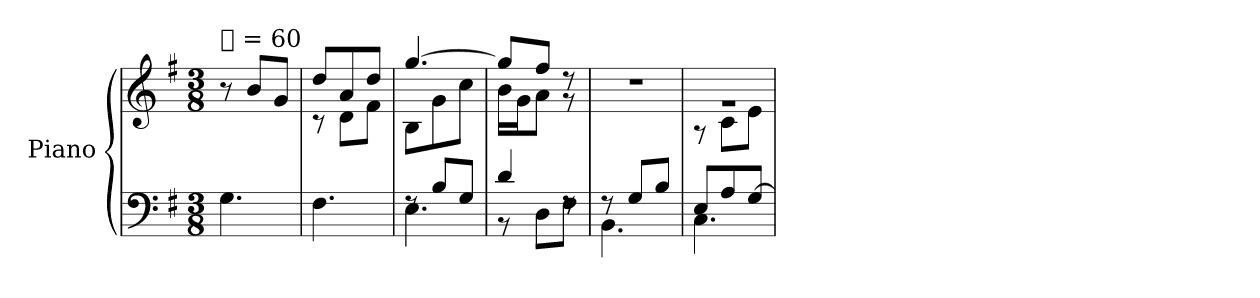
**kern	**kern
*part1	*part1
*staff2	*staff1
*I"Piano	*
*I'Pno	*
!!LO:PB:g=z
*clefF4	*clefG2
*k[f#]	*k[f#]
*M3/8	*M3/8
=1	=1
!	!LO:TX:a:t=𝅘𝅥 = 60
4.G\	8r
.	8b/L
.	8g/J
=2	=2
*	*^
4.F#\	8dd/L	8r
.	8a/	8d\L
.	8dd/J	8f#\J
=3	=3	=3
*^	*	*
8rF	4.E\	[4.gg/	8B\L
8B/L	.	.	8g\
8G/J	.	.	8cc\J
=4	=4	=4	=4
4d/	8r	8gg/L]	16b\LL
.	.	.	16g\J
.	8D\L	8ff#/J	8a\J
8rF	8F#\J	8rdd	8r
*	*	*v	*v
=5	=5	=5
8rF	4.BB\	4.r
8G/L	.	.
8B/J	.	.
=6	=6	=6
*	*	*^
8E/L	4.C\	4.rg	8r
8A/	.	.	8c\L
[8G/J	.	.	8e\J
*v	*v	*	*
*	*v	*v
=	=
*-	*-
